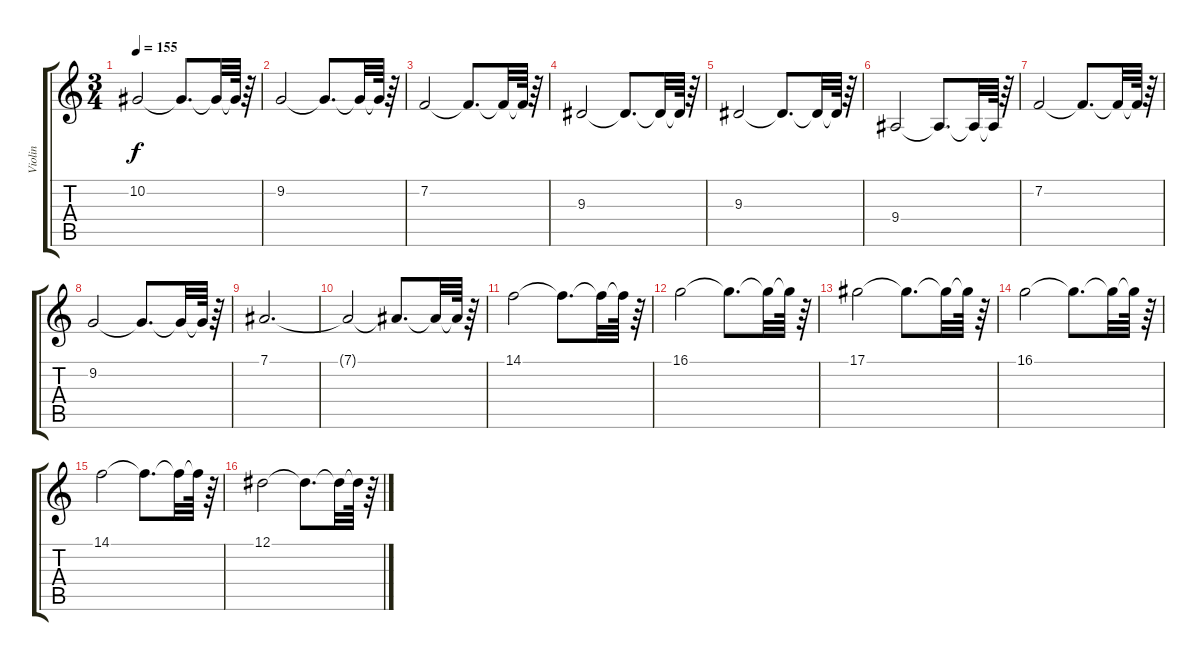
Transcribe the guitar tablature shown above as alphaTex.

\track ("Violin" "Violin") {instrument violin}
\staff {score tabs}
\tuning (Eb4 Bb3 Gb3 Db3 Ab2 Eb2) {hide}
\ts (3 4)
\tempo 155
\clef g2
\ks c
10.2.2{dy f volume 13} 10.2{t}.8{d} 10.2{t}.32 10.2{t}.64 r.64{volume 7} |
9.2.2{volume 13} 9.2{t}.8{d} 9.2{t}.32 9.2{t}.64 r.64{volume 9} |
7.2.2{volume 13} 7.2{t}.8{d} 7.2{t}.32 7.2{t}.64 r.64{volume 7} |
9.3.2{volume 13} 9.3{t}.8{d} 9.3{t}.32 9.3{t}.64 r.64{volume 7} |
9.3.2{volume 13} 9.3{t}.8{d} 9.3{t}.32 9.3{t}.64 r.64{volume 7} |
9.4.2{volume 13} 9.4{t}.8{d} 9.4{t}.32 9.4{t}.64 r.64{volume 5} |
7.2.2{volume 13} 7.2{t}.8{d} 7.2{t}.32 7.2{t}.64 r.64{volume 7} |
9.2.2{volume 13} 9.2{t}.8{d} 9.2{t}.32 9.2{t}.64 r.64{volume 5} |
7.1.2{d volume 13} |
7.1{t}.2 7.1{t}.8{d} 7.1{t}.32 7.1{t}.64 r.64{volume 5} |
14.1.2{volume 13} 14.1{t}.8{d} 14.1{t}.32 14.1{t}.64 r.64{volume 4} |
16.1.2{volume 13} 16.1{t}.8{d} 16.1{t}.32 16.1{t}.64 r.64{volume 4} |
17.1.2{volume 13} 17.1{t}.8{d} 17.1{t}.32 17.1{t}.64 r.64{volume 4} |
16.1.2{volume 13} 16.1{t}.8{d} 16.1{t}.32 16.1{t}.64 r.64{volume 4} |
14.1.2{volume 13} 14.1{t}.8{d} 14.1{t}.32 14.1{t}.64 r.64{volume 4} |
12.1.2{volume 13} 12.1{t}.8{d} 12.1{t}.32 12.1{t}.64 r.64{volume 4}
